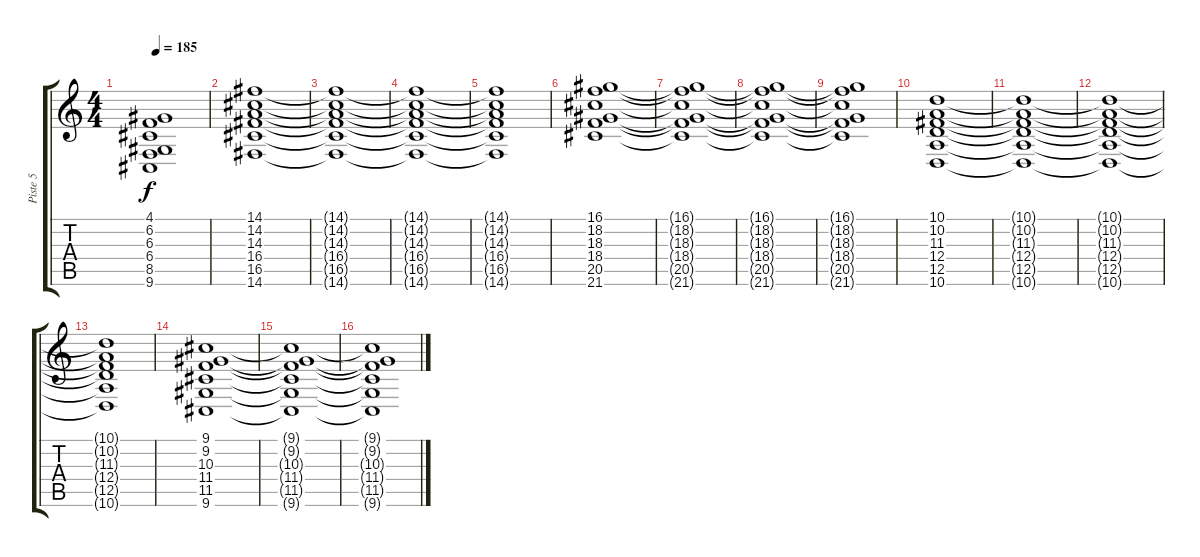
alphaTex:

\track ("Piste 5" "Piste 5") {instrument stringensemble1}
\staff {score tabs}
\tuning (E4 B3 G3 D3 A2 E2) {hide}
\ts (4 4)
\tempo 185
\clef g2
\ks c
(4.1{t} 6.2{t} 6.3{t} 6.4{t} 8.5{t} 9.6{t}).1{dy f} |
\section ("" "")
(14.1 14.2 14.3 16.4 16.5 14.6).1 |
(14.1{t} 14.2{t} 14.3{t} 16.4{t} 16.5{t} 14.6{t}).1 |
(14.1{t} 14.2{t} 14.3{t} 16.4{t} 16.5{t} 14.6{t}).1 |
(14.1{t} 14.2{t} 14.3{t} 16.4{t} 16.5{t} 14.6{t}).1 |
(16.1 18.2 18.3 18.4 20.5 21.6).1 |
(16.1{t} 18.2{t} 18.3{t} 18.4{t} 20.5{t} 21.6{t}).1 |
(16.1{t} 18.2{t} 18.3{t} 18.4{t} 20.5{t} 21.6{t}).1 |
(16.1{t} 18.2{t} 18.3{t} 18.4{t} 20.5{t} 21.6{t}).1 |
(10.1 10.2 11.3 12.4 12.5 10.6).1 |
(10.1{t} 10.2{t} 11.3{t} 12.4{t} 12.5{t} 10.6{t}).1 |
(10.1{t} 10.2{t} 11.3{t} 12.4{t} 12.5{t} 10.6{t}).1 |
(10.1{t} 10.2{t} 11.3{t} 12.4{t} 12.5{t} 10.6{t}).1 |
(9.1 9.2 10.3 11.4 11.5 9.6).1 |
(9.1{t} 9.2{t} 10.3{t} 11.4{t} 11.5{t} 9.6{t}).1 |
(9.1{t} 9.2{t} 10.3{t} 11.4{t} 11.5{t} 9.6{t}).1
